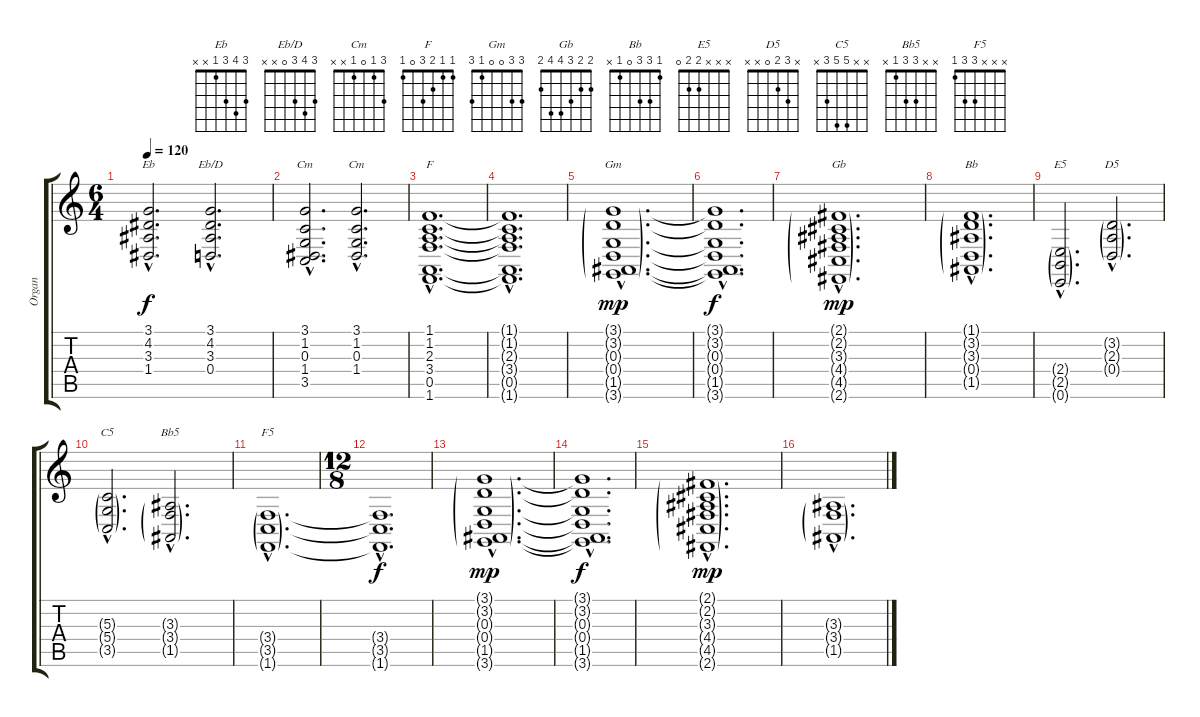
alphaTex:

\track ("Organ" "Organ") {instrument drawbarorgan}
\staff {score tabs}
\tuning (E4 B3 G3 D3 A2 E2) {hide}
\chord ("Eb" 3 4 3 1 x x)
\chord ("Eb/D" 3 4 3 0 x x)
\chord ("Cm" 3 1 0 1 3 x)
\chord ("Cm" 3 1 0 1 x x)
\chord ("F" 1 1 2 3 0 1)
\chord ("Gm" 3 3 0 0 1 3)
\chord ("Gb" 2 2 3 4 4 2)
\chord ("Bb" 1 3 3 0 1 x)
\chord ("E5" x x x 2 2 0)
\chord ("D5" x 3 2 0 x x)
\chord ("C5" x x 5 5 3 x)
\chord ("Bb5" x x 3 3 1 x)
\chord ("F5" x x x 3 3 1)
\ts (6 4)
\tempo 120
\clef g2
\ks c
(3.1{hac} 4.2{hac} 3.3{hac} 1.4{hac}).2{d ch "Eb" dy f} (3.1{hac} 4.2{hac} 3.3{hac} 0.4{hac}).2{d ch "Eb/D"} |
(3.1{hac} 1.2{hac} 0.3{hac} 1.4{hac} 3.5{hac}).2{d ch "Cm"} (3.1{hac} 1.2{hac} 0.3{hac} 1.4{hac}).2{d ch "Cm"} |
(1.1{hac} 1.2{hac} 2.3{hac} 3.4{hac} 0.5{hac} 1.6{hac}).1{d ch "F"} |
(1.1{hac t} 1.2{hac t} 2.3{hac t} 3.4{hac t} 0.5{hac t} 1.6{hac t}).1{d} |
(3.1{g hac} 3.2{g hac} 0.3{g hac} 0.4{g hac} 1.5{g hac} 3.6{g hac}).1{d ch "Gm" dy mp} |
(3.1{hac t} 3.2{hac t} 0.3{hac t} 0.4{hac t} 1.5{hac t} 3.6{hac t}).1{d dy f} |
(2.1{g hac} 2.2{g hac} 3.3{g hac} 4.4{g hac} 4.5{g hac} 2.6{g hac}).1{d ch "Gb" dy mp} |
(1.1{g hac} 3.2{g hac} 3.3{g hac} 0.4{g hac} 1.5{g hac}).1{d ch "Bb"} |
(2.4{g hac} 2.5{g hac} 0.6{g hac}).2{d ch "E5"} (3.2{g hac} 2.3{g hac} 0.4{g hac}).2{d ch "D5"} |
(5.3{g hac} 5.4{g hac} 3.5{g hac}).2{d ch "C5"} (3.3{g hac} 3.4{g hac} 1.5{g hac}).2{d ch "Bb5"} |
(3.4{g hac} 3.5{g hac} 1.6{g hac}).1{d ch "F5"} |
\ts (12 8)
(3.4{hac t} 3.5{hac t} 1.6{hac t}).1{d dy f} |
(3.1{g hac} 3.2{g hac} 0.3{g hac} 0.4{g hac} 1.5{g hac} 3.6{g hac}).1{d dy mp} |
(3.1{hac t} 3.2{hac t} 0.3{hac t} 0.4{hac t} 1.5{hac t} 3.6{hac t}).1{d dy f} |
(2.1{g hac} 2.2{g hac} 3.3{g hac} 4.4{g hac} 4.5{g hac} 2.6{g hac}).1{d dy mp} |
(3.3{g hac} 3.4{g hac} 1.5{g hac}).1{d}
